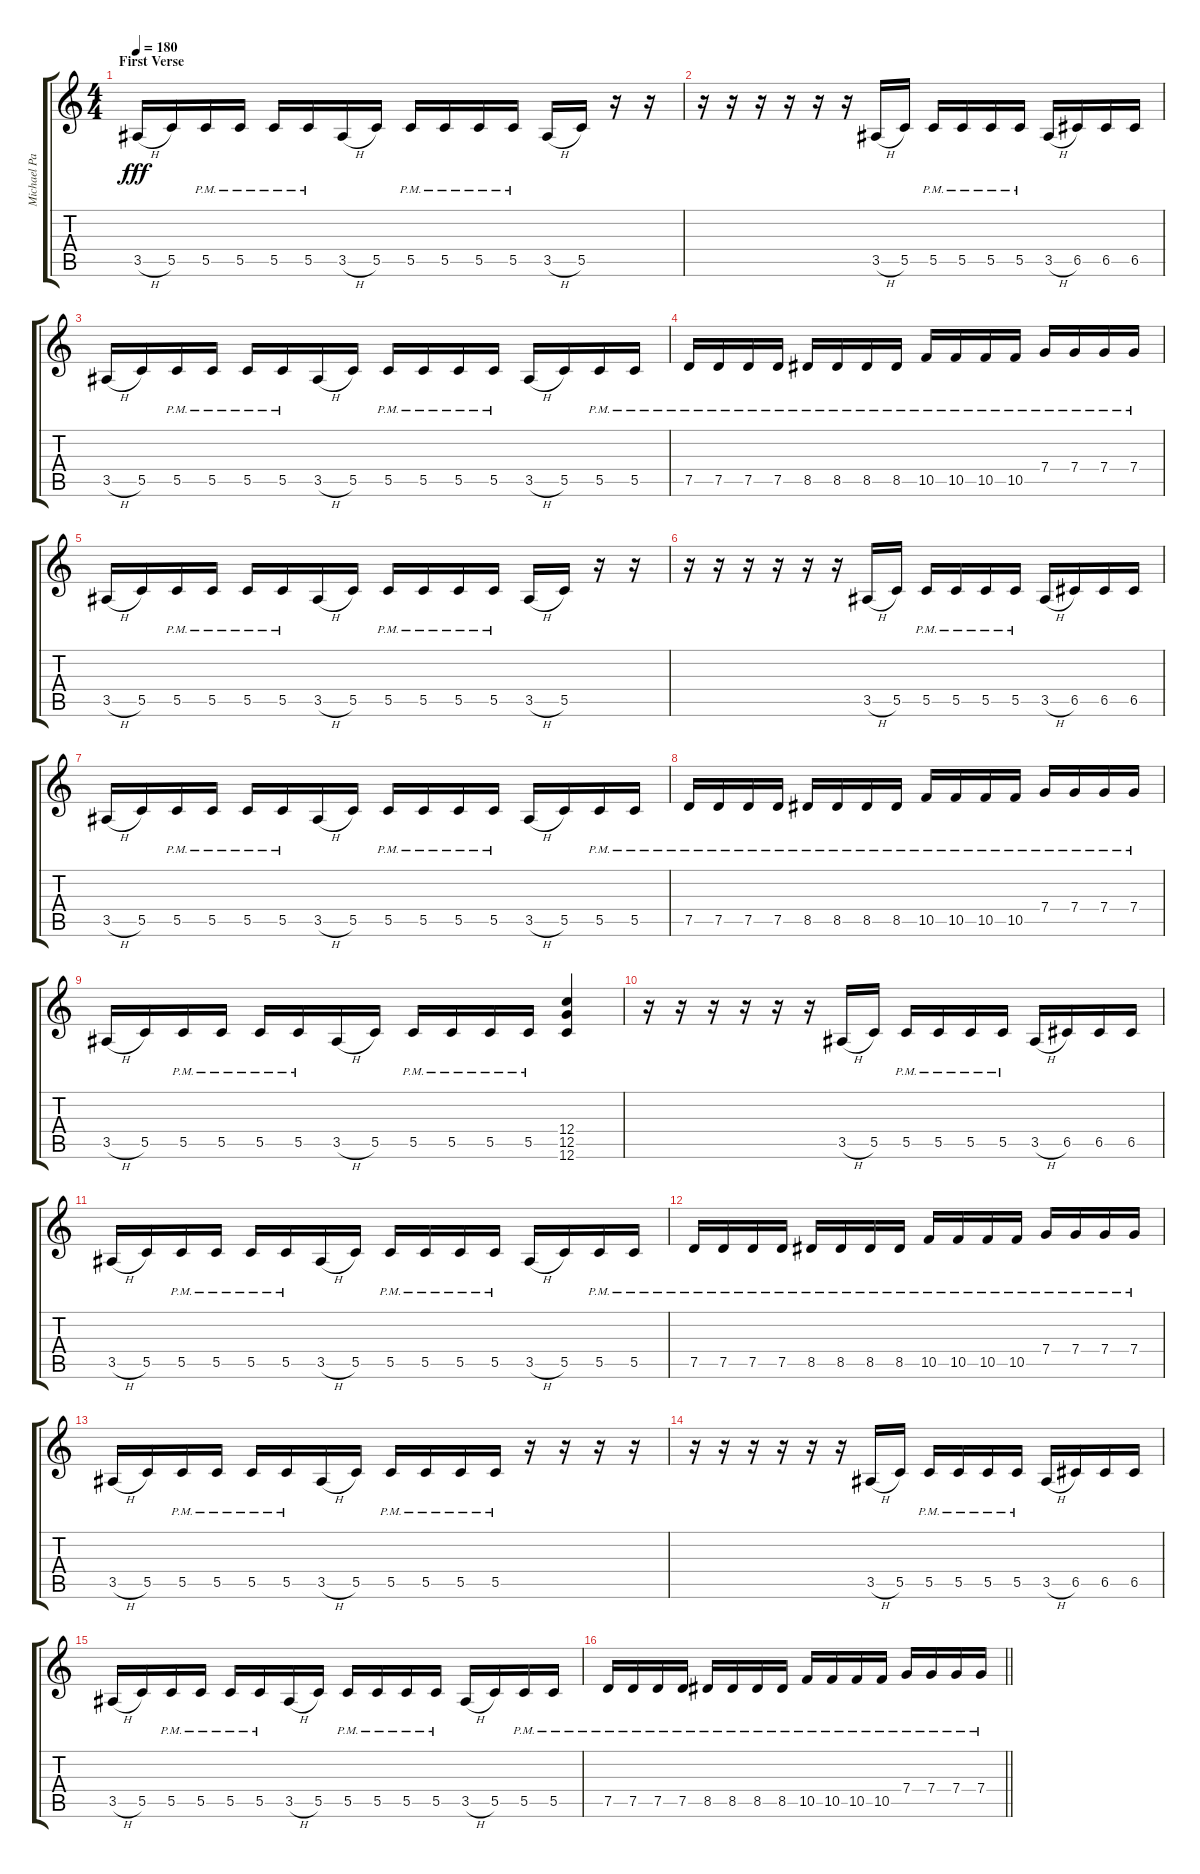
\track ("Michael Padget" "Michael Pa") {instrument distortionguitar}
\staff {score tabs}
\tuning (D4 A3 F3 C3 G2 C2) {hide}
\ts (4 4)
\section ("" "First Verse")
\tempo 180
\clef g2
\ks c
3.5{h}.16{dy fff} 5.5.16 5.5{pm}.16 5.5{pm}.16 5.5{pm}.16 5.5{pm}.16 3.5{h}.16 5.5.16 5.5{pm}.16 5.5{pm}.16 5.5{pm}.16 5.5{pm}.16 3.5{h}.16 5.5.16 r.16 r.16 |
r.16 r.16 r.16 r.16 r.16 r.16 3.5{h}.16 5.5.16 5.5{pm}.16 5.5{pm}.16 5.5{pm}.16 5.5{pm}.16 3.5{h}.16 6.5.16 6.5.16 6.5.16 |
3.5{h}.16 5.5.16 5.5{pm}.16 5.5{pm}.16 5.5{pm}.16 5.5{pm}.16 3.5{h}.16 5.5.16 5.5{pm}.16 5.5{pm}.16 5.5{pm}.16 5.5{pm}.16 3.5{h}.16 5.5.16 5.5{pm}.16 5.5{pm}.16 |
7.5{pm}.16 7.5{pm}.16 7.5{pm}.16 7.5{pm}.16 8.5{pm}.16 8.5{pm}.16 8.5{pm}.16 8.5{pm}.16 10.5{pm}.16 10.5{pm}.16 10.5{pm}.16 10.5{pm}.16 7.4{pm}.16 7.4{pm}.16 7.4{pm}.16 7.4{pm}.16 |
3.5{h}.16 5.5.16 5.5{pm}.16 5.5{pm}.16 5.5{pm}.16 5.5{pm}.16 3.5{h}.16 5.5.16 5.5{pm}.16 5.5{pm}.16 5.5{pm}.16 5.5{pm}.16 3.5{h}.16 5.5.16 r.16 r.16 |
r.16 r.16 r.16 r.16 r.16 r.16 3.5{h}.16 5.5.16 5.5{pm}.16 5.5{pm}.16 5.5{pm}.16 5.5{pm}.16 3.5{h}.16 6.5.16 6.5.16 6.5.16 |
3.5{h}.16 5.5.16 5.5{pm}.16 5.5{pm}.16 5.5{pm}.16 5.5{pm}.16 3.5{h}.16 5.5.16 5.5{pm}.16 5.5{pm}.16 5.5{pm}.16 5.5{pm}.16 3.5{h}.16 5.5.16 5.5{pm}.16 5.5{pm}.16 |
7.5{pm}.16 7.5{pm}.16 7.5{pm}.16 7.5{pm}.16 8.5{pm}.16 8.5{pm}.16 8.5{pm}.16 8.5{pm}.16 10.5{pm}.16 10.5{pm}.16 10.5{pm}.16 10.5{pm}.16 7.4{pm}.16 7.4{pm}.16 7.4{pm}.16 7.4{pm}.16 |
3.5{h}.16 5.5.16 5.5{pm}.16 5.5{pm}.16 5.5{pm}.16 5.5{pm}.16 3.5{h}.16 5.5.16 5.5{pm}.16 5.5{pm}.16 5.5{pm}.16 5.5{pm}.16 (12.4 12.5 12.6).4 |
r.16 r.16 r.16 r.16 r.16 r.16 3.5{h}.16 5.5.16 5.5{pm}.16 5.5{pm}.16 5.5{pm}.16 5.5{pm}.16 3.5{h}.16 6.5.16 6.5.16 6.5.16 |
3.5{h}.16 5.5.16 5.5{pm}.16 5.5{pm}.16 5.5{pm}.16 5.5{pm}.16 3.5{h}.16 5.5.16 5.5{pm}.16 5.5{pm}.16 5.5{pm}.16 5.5{pm}.16 3.5{h}.16 5.5.16 5.5{pm}.16 5.5{pm}.16 |
7.5{pm}.16 7.5{pm}.16 7.5{pm}.16 7.5{pm}.16 8.5{pm}.16 8.5{pm}.16 8.5{pm}.16 8.5{pm}.16 10.5{pm}.16 10.5{pm}.16 10.5{pm}.16 10.5{pm}.16 7.4{pm}.16 7.4{pm}.16 7.4{pm}.16 7.4{pm}.16 |
3.5{h}.16 5.5.16 5.5{pm}.16 5.5{pm}.16 5.5{pm}.16 5.5{pm}.16 3.5{h}.16 5.5.16 5.5{pm}.16 5.5{pm}.16 5.5{pm}.16 5.5{pm}.16 r.16 r.16 r.16 r.16 |
r.16 r.16 r.16 r.16 r.16 r.16 3.5{h}.16 5.5.16 5.5{pm}.16 5.5{pm}.16 5.5{pm}.16 5.5{pm}.16 3.5{h}.16 6.5.16 6.5.16 6.5.16 |
3.5{h}.16 5.5.16 5.5{pm}.16 5.5{pm}.16 5.5{pm}.16 5.5{pm}.16 3.5{h}.16 5.5.16 5.5{pm}.16 5.5{pm}.16 5.5{pm}.16 5.5{pm}.16 3.5{h}.16 5.5.16 5.5{pm}.16 5.5{pm}.16 |
\barLineRight lightlight
7.5{pm}.16 7.5{pm}.16 7.5{pm}.16 7.5{pm}.16 8.5{pm}.16 8.5{pm}.16 8.5{pm}.16 8.5{pm}.16 10.5{pm}.16 10.5{pm}.16 10.5{pm}.16 10.5{pm}.16 7.4{pm}.16 7.4{pm}.16 7.4{pm}.16 7.4{pm}.16
